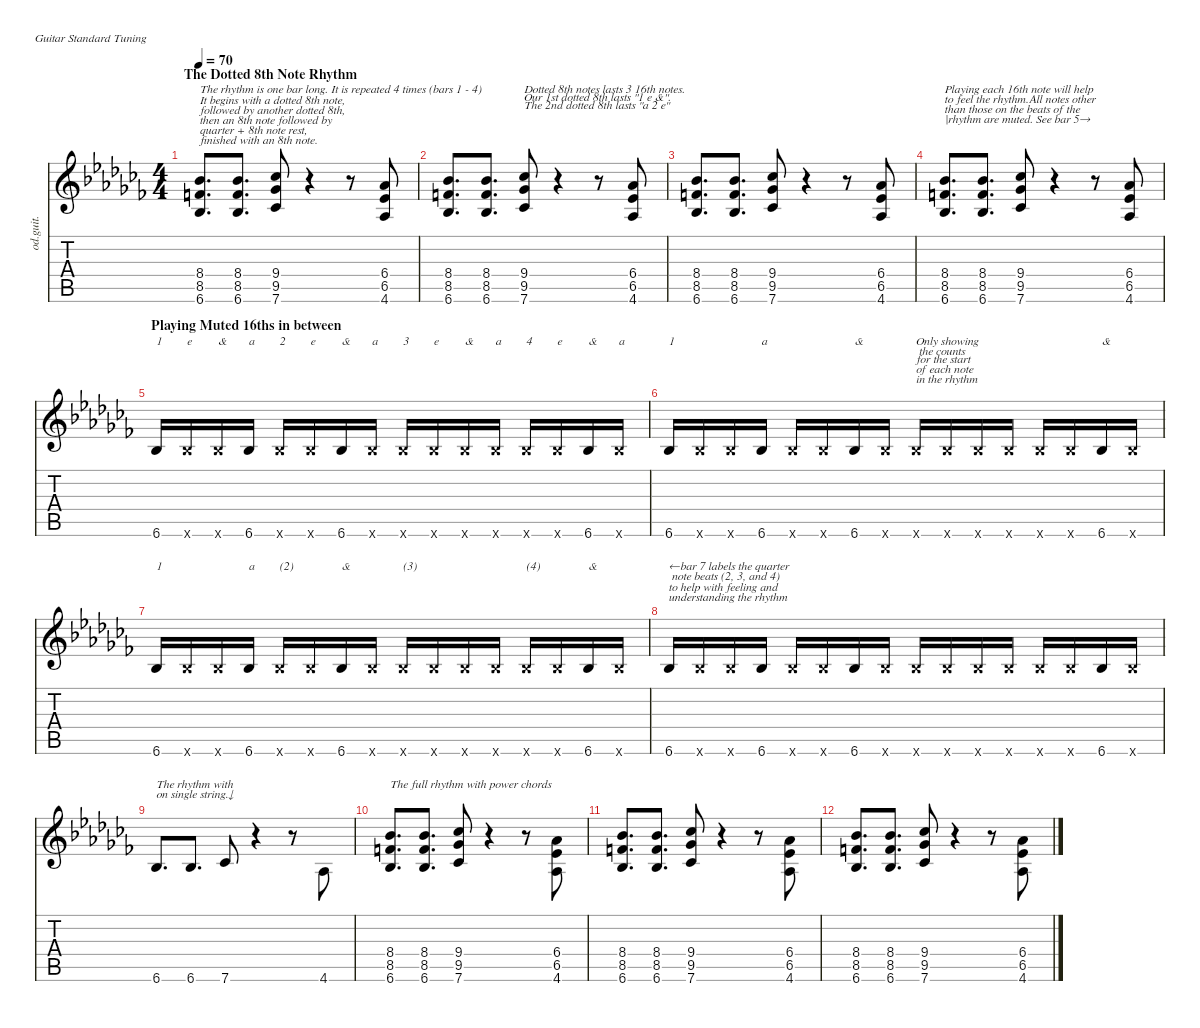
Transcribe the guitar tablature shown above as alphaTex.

\defaultSystemsLayout 4
\hideDynamics
\bracketExtendMode nobrackets
\track ("Overdriven Guitar" "od.guit.") {instrument overdrivenguitar}
\staff {score tabs}
\tuning (E4 B3 G3 D3 A2 E2)
\ts (4 4)
\section ("" "The Dotted 8th Note Rhythm")
\tempo 70
\clef g2
\ks abminor
(6.6{acc b} 8.5{acc forcenatural} 8.4{acc b}).8{d txt "The rhythm is one bar long. It is repeated 4 times (bars 1 - 4)\nIt begins with a dotted 8th note,\nfollowed by another dotted 8th,\nthen an 8th note followed by \nquarter + 8th note rest, \nfinished with an 8th note." dy mf instrument overdrivenguitar} (6.6{acc b} 8.5{acc forcenatural} 8.4{acc b}).8{d} (7.6{acc b} 9.5{acc b} 9.4{acc b}).8 r.4 r.8 (4.6{acc b} 6.5{acc b} 6.4{acc b}).8 |
(6.6{acc b} 8.5{acc forcenatural} 8.4{acc b}).8{d} (6.6{acc b} 8.5{acc forcenatural} 8.4{acc b}).8{d} (7.6{acc b} 9.5{acc b} 9.4{acc b}).8{txt "Dotted 8th notes lasts 3 16th notes.\nOur 1st dotted 8th lasts \"1 e &\".\nThe 2nd dotted 8th lasts \"a 2 e\""} r.4 r.8 (4.6{acc b} 6.5{acc b} 6.4{acc b}).8 |
(6.6{acc b} 8.5{acc forcenatural} 8.4{acc b}).8{d} (6.6{acc b} 8.5{acc forcenatural} 8.4{acc b}).8{d} (7.6{acc b} 9.5{acc b} 9.4{acc b}).8 r.4 r.8 (4.6{acc b} 6.5{acc b} 6.4{acc b}).8 |
(6.6{acc b} 8.5{acc forcenatural} 8.4{acc b}).8{d txt "Playing each 16th note will help\nto feel the rhythm.All notes other \nthan those on the beats of the \n|rhythm are muted. See bar 5→"} (6.6{acc b} 8.5{acc forcenatural} 8.4{acc b}).8{d} (7.6{acc b} 9.5{acc b} 9.4{acc b}).8 r.4 r.8 (4.6{acc b} 6.5{acc b} 6.4{acc b}).8 |
\section ("" "Playing Muted 16ths in between")
6.6{acc b}.16{txt "1"} 6.6{x acc b}.16{txt "e"} 6.6{x acc b}.16{txt "&"} 6.6{acc b}.16{txt "a"} 6.6{x acc b}.16{txt "2"} 6.6{x acc b}.16{txt "e"} 6.6{acc b}.16{txt "&"} 6.6{x acc b}.16{txt "a"} 6.6{x acc b}.16{txt "3"} 6.6{x acc b}.16{txt "e"} 6.6{x acc b}.16{txt "&"} 6.6{x acc b}.16{txt "a"} 6.6{x acc b}.16{txt "4"} 6.6{x acc b}.16{txt "e"} 6.6{acc b}.16{txt "&"} 6.6{x acc b}.16{txt "a"} |
6.6{acc b}.16{txt "1"} 6.6{x acc b}.16 6.6{x acc b}.16 6.6{acc b}.16{txt "a"} 6.6{x acc b}.16 6.6{x acc b}.16 6.6{acc b}.16{txt "&"} 6.6{x acc b}.16 6.6{x acc b}.16{txt "Only showing\n the counts \nfor the start \nof each note\nin the rhythm"} 6.6{x acc b}.16 6.6{x acc b}.16 6.6{x acc b}.16 6.6{x acc b}.16 6.6{x acc b}.16 6.6{acc b}.16{txt "&"} 6.6{x acc b}.16 |
6.6{acc b}.16{txt "1"} 6.6{x acc b}.16 6.6{x acc b}.16 6.6{acc b}.16{txt "a"} 6.6{x acc b}.16{txt "(2)"} 6.6{x acc b}.16 6.6{acc b}.16{txt "&"} 6.6{x acc b}.16 6.6{x acc b}.16{txt "(3)"} 6.6{x acc b}.16 6.6{x acc b}.16 6.6{x acc b}.16 6.6{x acc b}.16{txt "(4)"} 6.6{x acc b}.16 6.6{acc b}.16{txt "&"} 6.6{x acc b}.16 |
6.6{acc b}.16{txt "←bar 7 labels the quarter\n note beats (2, 3, and 4)\nto help with feeling and \nunderstanding the rhythm"} 6.6{x acc b}.16 6.6{x acc b}.16 6.6{acc b}.16 6.6{x acc b}.16 6.6{x acc b}.16 6.6{acc b}.16 6.6{x acc b}.16 6.6{x acc b}.16 6.6{x acc b}.16 6.6{x acc b}.16 6.6{x acc b}.16 6.6{x acc b}.16 6.6{x acc b}.16 6.6{acc b}.16 6.6{x acc b}.16 |
6.6{acc b}.8{d txt "The rhythm with\non single string.↓" beam Up} 6.6{acc b}.8{d beam Up} 7.6{acc b}.8{beam Up} r.4{beam Down} r.8{beam Down} 4.6{acc b}.8{beam Up} |
(6.6{acc b} 8.5{acc forcenatural} 8.4{acc b}).8{d txt "The full rhythm with power chords" beam Up} (6.6{acc b} 8.5{acc forcenatural} 8.4{acc b}).8{d beam Up} (7.6{acc b} 9.5{acc b} 9.4{acc b}).8{beam Up} r.4{beam Down} r.8{beam Down} (4.6{acc b} 6.5{acc b} 6.4{acc b}).8{beam Up} |
(6.6{acc b} 8.5{acc forcenatural} 8.4{acc b}).8{d beam Up} (6.6{acc b} 8.5{acc forcenatural} 8.4{acc b}).8{d beam Up} (7.6{acc b} 9.5{acc b} 9.4{acc b}).8{beam Up} r.4{beam Down} r.8{beam Down} (4.6{acc b} 6.5{acc b} 6.4{acc b}).8{beam Up} |
(6.6{acc b} 8.5{acc forcenatural} 8.4{acc b}).8{d beam Up} (6.6{acc b} 8.5{acc forcenatural} 8.4{acc b}).8{d beam Up} (7.6{acc b} 9.5{acc b} 9.4{acc b}).8{beam Up} r.4{beam Down} r.8{beam Down} (4.6{acc b} 6.5{acc b} 6.4{acc b}).8{beam Up}
